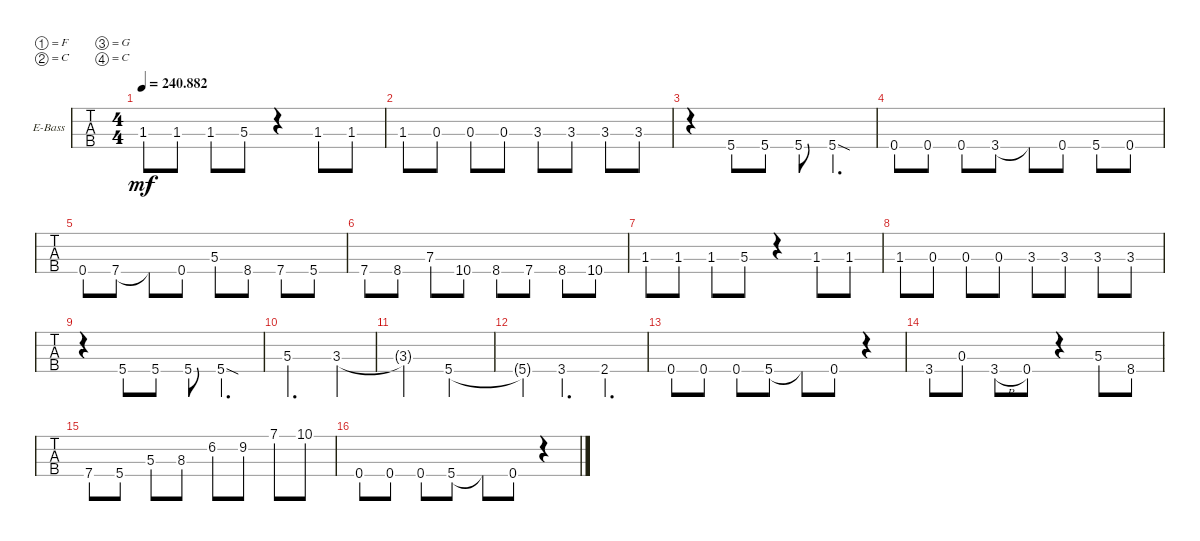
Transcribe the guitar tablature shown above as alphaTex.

\bracketExtendMode groupsimilarinstruments
\firstSystemTrackNameOrientation horizontal
\otherSystemsTrackNameOrientation horizontal
\track ("Electric Bass" "E-Bass") {instrument electricbassfinger}
\staff {tabs}
\tuning (F2 C2 G1 C1)
\ts (4 4)
\tempo
240.882
\accidentals auto
\clef f4
\ottava regular
\simile none
\ks c
1.3.8{dy mf} 1.3.8 1.3.8 5.3.8 r.4 1.3.8 1.3.8 |
1.3.8 0.3.8 0.3.8 0.3.8 3.3.8 3.3.8 3.3.8 3.3.8 |
r.4 5.4.8 5.4.8 5.4.8 5.4{sod}.4{d} |
0.4.8 0.4.8 0.4.8 3.4.8 3.4{t}.8 0.4.8 5.4.8 0.4.8 |
0.4.8 7.4.8 7.4{t}.8 0.4.8 5.3.8 8.4.8 7.4.8 5.4.8 |
7.4.8 8.4.8 7.3.8 10.4.8 8.4.8 7.4.8 8.4.8 10.4.8 |
1.3.8 1.3.8 1.3.8 5.3.8 r.4 1.3.8 1.3.8 |
1.3.8 0.3.8 0.3.8 0.3.8 3.3.8 3.3.8 3.3.8 3.3.8 |
r.4 5.4.8 5.4.8 5.4.8 5.4{sod}.4{d} |
5.3.2{d} 3.3.4 |
3.3{t}.2 5.4.2 |
5.4{t}.4 3.4.4{d} 2.4.4{d} |
0.4.8 0.4.8 0.4.8 5.4.8 5.4{t}.8 0.4.8 r.4 |
3.4.8 0.3.8 3.4{h}.8 0.4.8 r.4 5.3.8 8.4.8 |
7.4.8 5.4.8 5.3.8 8.3.8 6.2.8 9.2.8 7.1.8 10.1.8 |
0.4.8 0.4.8 0.4.8 5.4.8 5.4{t}.8 0.4.8 r.4
